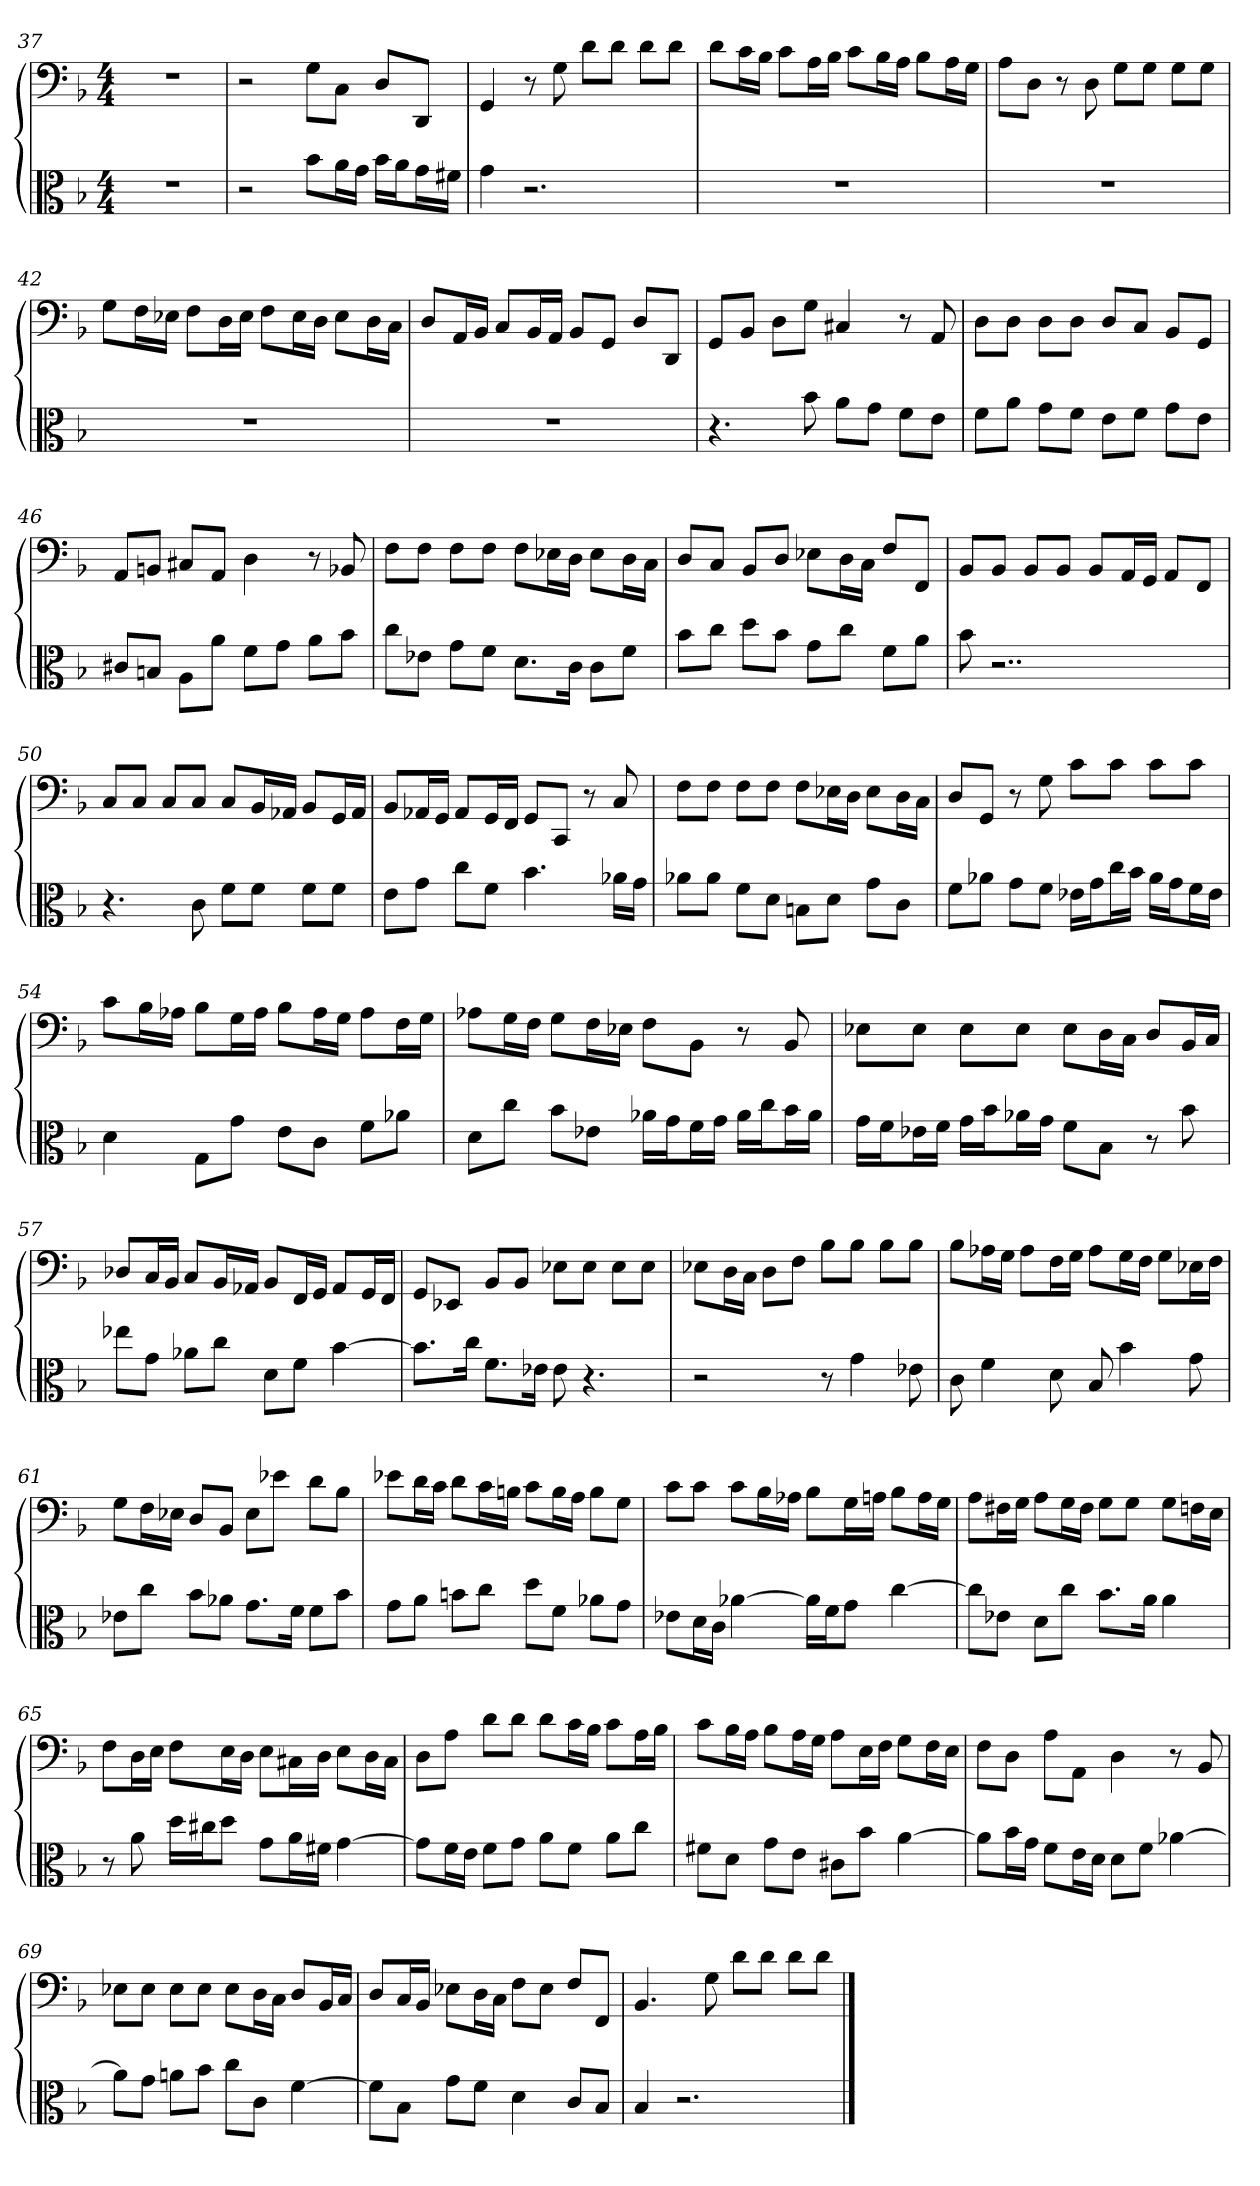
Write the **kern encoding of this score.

**kern	**kern
*part1	*part1
*staff2	*staff1
*clefC3	*clefF4
*k[b-]	*k[b-]
*F:	*F:
*M4/4	*M4/4
=37	=37
1r	1r
=38	=38
2r	2r
8b-\L	8G\L
16a\L	8C\J
16g\JJ	.
16b-\LL	8D/L
16a\J	.
16g\L	8DD/J
16f#X\JJ	.
=39	=39
4g	4GG
2.r	8r
.	8G
.	8d\L
.	8d\J
.	8d\L
.	8d\J
=40	=40
1r	8d\L
.	16c\L
.	16B-\JJ
.	8c\L
.	16A\L
.	16B-\JJ
.	8c\L
.	16B-\L
.	16A\JJ
.	8B-\L
.	16A\L
.	16G\JJ
=41	=41
1r	8A\L
.	8D\J
.	8r
.	8D
.	8G\L
.	8G\J
.	8G\L
.	8G\J
=42	=42
1r	8G\L
.	16F\L
.	16E-X\JJ
.	8F\L
.	16D\L
.	16E-\JJ
.	8F\L
.	16E-\L
.	16D\JJ
.	8E-\L
.	16D\L
.	16C\JJ
=43	=43
1r	8D/L
.	16AA/L
.	16BB-/JJ
.	8C/L
.	16BB-/L
.	16AA/JJ
.	8BB-/L
.	8GG/J
.	8D/L
.	8DD/J
=44	=44
4.r	8GG/L
.	8BB-/J
.	8D\L
8b-	8G\J
8a\L	4C#X
8g\J	.
8f\L	8r
8e\J	8AA
=45	=45
8f\L	8D\L
8a\J	8D\J
8g\L	8D\L
8f\J	8D\J
8e\L	8D/L
8f\J	8C/J
8g\L	8BB-/L
8e\J	8GG/J
=46	=46
8c#X/L	8AA/L
8Bn/J	8BBn/J
8A\L	8C#X/L
8a\J	8AA/J
8f\L	4D
8g\J	.
8a\L	8r
8b-\J	8BB-X
=47	=47
8cc\L	8F\L
8e-X\J	8F\J
8g\L	8F\L
8f\J	8F\J
8.d\L	8F\L
.	16E-X\L
16c\Jk	16D\JJ
8c\L	8E-\L
8f\J	16D\L
.	16C\JJ
=48	=48
8b-\L	8D/L
8cc\J	8C/J
8dd\L	8BB-/L
8b-\J	8D/J
8g\L	8E-X\L
8cc\J	16D\L
.	16C\JJ
8f\L	8F/L
8a\J	8FF/J
=49	=49
8b-	8BB-/L
2..r	8BB-/J
.	8BB-/L
.	8BB-/J
.	8BB-/L
.	16AA/L
.	16GG/JJ
.	8AA/L
.	8FF/J
=50	=50
4.r	8C/L
.	8C/J
.	8C/L
8c	8C/J
8f\L	8C/L
8f\J	16BB-/L
.	16AA-X/JJ
8f\L	8BB-/L
8f\J	16GG/L
.	16AA-/JJ
=51	=51
8e\L	8BB-/L
8g\J	16AA-X/L
.	16GG/JJ
8cc\L	8AA-/L
8f\J	16GG/L
.	16FF/JJ
4.b-	8GG/L
.	8CC/J
.	8r
16a-X\LL	8C
16g\JJ	.
=52	=52
8a-X\L	8F\L
8a-\J	8F\J
8f\L	8F\L
8d\J	8F\J
8Bn\L	8F\L
8d\J	16E-X\L
.	16D\JJ
8g\L	8E-\L
8c\J	16D\L
.	16C\JJ
=53	=53
8f\L	8D/L
8a-X\J	8GG/J
8g\L	8r
8f\J	8G
16e-X\LL	8c\L
16g\J	.
16cc\L	8c\J
16b-\JJ	.
16a-\LL	8c\L
16g\J	.
16f\L	8c\J
16e-\JJ	.
=54	=54
4d	8c\L
.	16B-\L
.	16A-X\JJ
8G\L	8B-\L
8g\J	16G\L
.	16A-\JJ
8e\L	8B-\L
8c\J	16A-\L
.	16G\JJ
8f\L	8A-\L
8a-X\J	16F\L
.	16G\JJ
=55	=55
8d\L	8A-X\L
8cc\J	16G\L
.	16F\JJ
8b-\L	8G\L
8e-X\J	16F\L
.	16E-X\JJ
16a-X\LL	8F\L
16g\J	.
16f\L	8BB-\J
16g\JJ	.
16a-\LL	8r
16cc\J	.
16b-\L	8BB-
16a-\JJ	.
=56	=56
16g\LL	8E-X\L
16f\J	.
16e-X\L	8E-\J
16f\JJ	.
16g\LL	8E-\L
16b-\J	.
16a-X\L	8E-\J
16g\JJ	.
8f\L	8E-\L
8B-\J	16D\L
.	16C\JJ
8r	8D/L
8b-	16BB-/L
.	16C/JJ
=57	=57
8ee-X\L	8D-X/L
8g\J	16C/L
.	16BB-/JJ
8a-X\L	8C/L
8cc\J	16BB-/L
.	16AA-X/JJ
8d\L	8BB-/L
8f\J	16FF/L
.	16GG/JJ
[4b-	8AA-/L
.	16GG/L
.	16FF/JJ
=58	=58
8.b-\L]	8GG/L
.	8EE-X/J
16cc\Jk	.
8.f\L	8BB-/L
.	8BB-/J
16e-X\Jk	.
8e-	8E-X\L
4.r	8E-\J
.	8E-\L
.	8E-\J
=59	=59
2r	8E-X\L
.	16D\L
.	16C\JJ
.	8D\L
.	8F\J
8r	8B-\L
4g	8B-\J
.	8B-\L
8e-X	8B-\J
=60	=60
8c	8B-\L
4f	16A-X\L
.	16G\JJ
.	8A-\L
8d	16F\L
.	16G\JJ
8B-	8A-\L
4b-	16G\L
.	16F\JJ
.	8G\L
8g	16E-X\L
.	16F\JJ
=61	=61
8e-X\L	8G\L
8cc\J	16F\L
.	16E-X\JJ
8b-\L	8D/L
8a-X\J	8BB-/J
8.g\L	8E-\L
.	8e-X\J
16f\Jk	.
8f\L	8d\L
8b-\J	8B-\J
=62	=62
8g\L	8e-X\L
8a\J	16d\L
.	16c\JJ
8bn\L	8d\L
8cc\J	16c\L
.	16Bn\JJ
8dd\L	8c\L
8f\J	16B\L
.	16A\JJ
8a-X\L	8B\L
8g\J	8G\J
=63	=63
8e-X\L	8c\L
16d\L	8c\J
16c\JJ	.
[4a-X	8c\L
.	16B-\L
.	16A-X\JJ
16a-\LL]	8B-\L
16f\J	.
8g\J	16G\L
.	16An\JJ
[4cc	8B-\L
.	16A\L
.	16G\JJ
=64	=64
8cc\L]	8A\L
8e-X\J	16F#X\L
.	16G\JJ
8d\L	8A\L
8cc\J	16G\L
.	16F#\JJ
8.b-\L	8G\L
.	8G\J
16a\Jk	.
4a	8G\L
.	16Fn\L
.	16E\JJ
=65	=65
8r	8F\L
8a	16D\L
.	16E\JJ
16dd\LL	8F\L
16cc#X\J	.
8dd\J	16E\L
.	16D\JJ
8g\L	8E\L
16a\L	16C#X\L
16f#X\JJ	16D\JJ
[4g	8E\L
.	16D\L
.	16C#\JJ
=66	=66
8g\L]	8D\L
16f\L	8A\J
16e\JJ	.
8f\L	8d\L
8g\J	8d\J
8a\L	8d\L
8f\J	16c\L
.	16B-\JJ
8a\L	8c\L
8cc\J	16A\L
.	16B-\JJ
=67	=67
8f#X\L	8c\L
8d\J	16B-\L
.	16A\JJ
8g\L	8B-\L
8e\J	16A\L
.	16G\JJ
8c#X\L	8A\L
8b-\J	16E\L
.	16F\JJ
[4a	8G\L
.	16F\L
.	16E\JJ
=68	=68
8a\L]	8F\L
16b-\L	8D\J
16g\JJ	.
8f\L	8A\L
16e\L	8AA\J
16d\JJ	.
8d\L	4D
8f\J	.
[4a-X	8r
.	8BB-
=69	=69
8a-\L]	8E-X\L
8g\J	8E-\J
8an\L	8E-\L
8b-\J	8E-\J
8cc\L	8E-\L
8c\J	16D\L
.	16C\JJ
[4f	8D/L
.	16BB-/L
.	16C/JJ
=70	=70
8f\L]	8D/L
8B-\J	16C/L
.	16BB-/JJ
8g\L	8E-X\L
8f\J	16D\L
.	16C\JJ
4d	8F\L
.	8E-\J
8c/L	8F/L
8B-/J	8FF/J
=71	=71
4B-	4.BB-
2.r	.
.	8G
.	8d\L
.	8d\J
.	8d\L
.	8d\J
==	==
*-	*-
